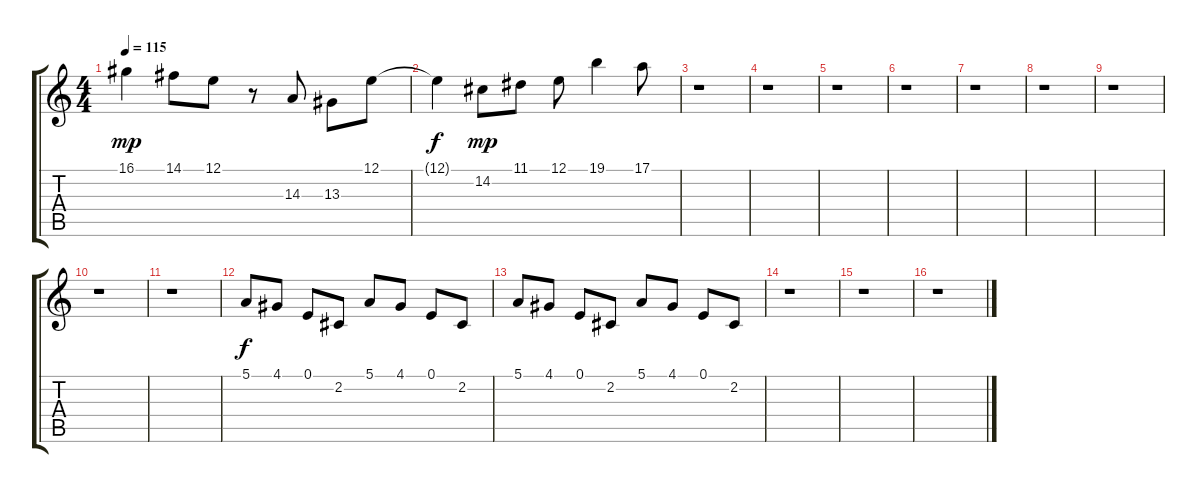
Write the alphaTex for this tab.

\track "" {instrument musicbox}
\staff {score tabs}
\tuning (E4 B3 G3 D3 A2 E2) {hide}
\ts (4 4)
\tempo 115
\clef g2
\ks c
16.1.4{dy mp} 14.1.8 12.1.8 r.8 14.3.8 13.3.8 12.1.8 |
12.1{t}.4{dy f} 14.2.8{dy mp} 11.1.8 12.1.8 19.1.4 17.1.8 |
r.1 |
r.1 |
r.1 |
r.1 |
r.1 |
r.1 |
r.1 |
r.1 |
r.1 |
5.1.8{dy f} 4.1.8 0.1.8 2.2.8 5.1.8 4.1.8 0.1.8 2.2.8 |
5.1.8 4.1.8 0.1.8 2.2.8 5.1.8 4.1.8 0.1.8 2.2.8 |
r.1 |
r.1 |
r.1
